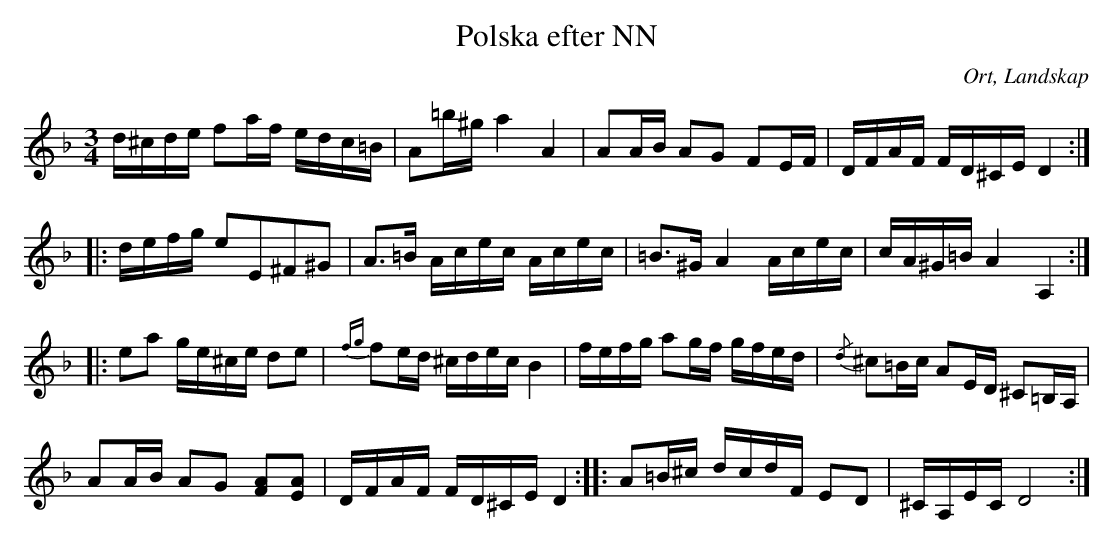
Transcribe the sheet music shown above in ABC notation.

X:1
T:Polska efter NN
O:Ort, Landskap
M:3/4
L:1/16
K:Dm
d^cde f2af edc=B |A2=b^g a4 A4 |A2AB A2G2 F2EF |DFAF FD^CE D4 :|
|:defg e2E2^F2^G2| A2>=B2 Acec Acec| =B2>^G2 A4 Acec|cA^G=B A4 A,4:|
|:e2a2 ge^ce d2e2 |{fg}f2ed ^cdec B4|fefg a2gf gfed |{/d}^c2=Bc A2ED ^C2=B,A, |
A2AB A2G2 [F2A2][E2A2]| DFAF FD^CE D4 :: A2=B^c dcdF E2D2 |^CA,EC D8:|
